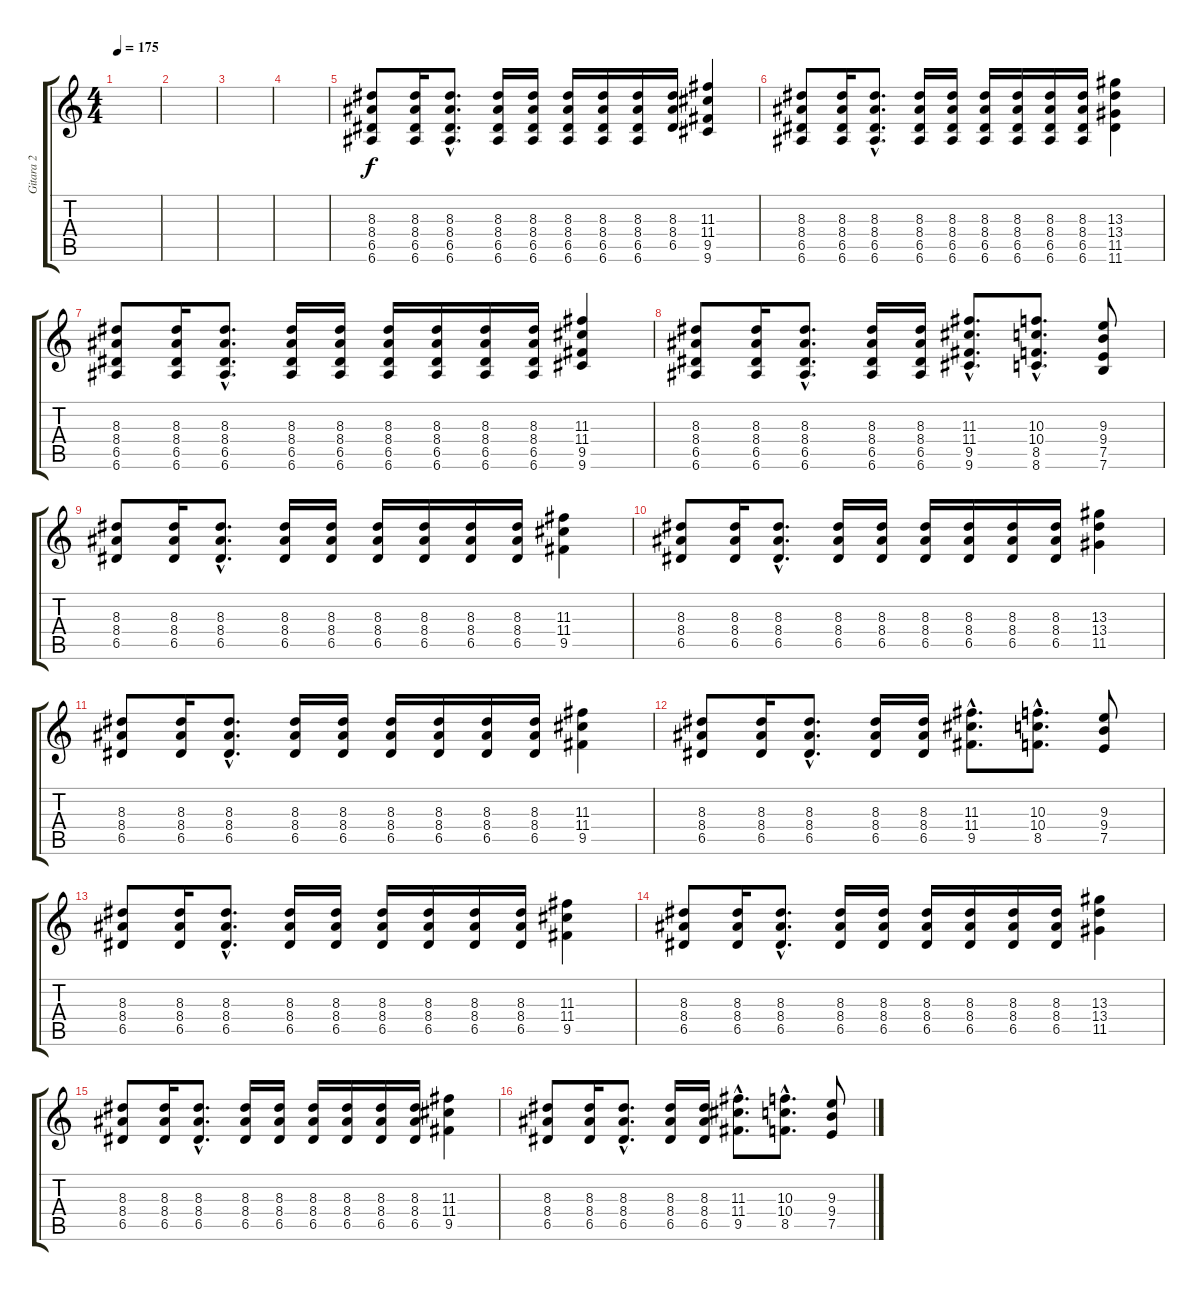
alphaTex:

\track ("Gitara 2" "Gitara 2") {instrument distortionguitar}
\staff {score tabs}
\tuning (E4 B3 G3 D3 A2 E2) {hide}
\ts (4 4)
\tempo 175
\clef g2
\ks c
|
|
|
|
(8.3 8.4 6.5 6.6).8 (8.3 8.4 6.5 6.6).16 (8.3{hac} 8.4{hac} 6.5{hac} 6.6{hac}).8{d} (8.3 8.4 6.5 6.6).16 (8.3 8.4 6.5 6.6).16 (8.3 8.4 6.5 6.6).16 (8.3 8.4 6.5 6.6).16 (8.3 8.4 6.5 6.6).16 (8.3 8.4 6.5).16 (11.3 11.4 9.5 9.6).4 |
(8.3 8.4 6.5 6.6).8 (8.3 8.4 6.5 6.6).16 (8.3{hac} 8.4{hac} 6.5{hac} 6.6{hac}).8{d} (8.3 8.4 6.5 6.6).16 (8.3 8.4 6.5 6.6).16 (8.3 8.4 6.5 6.6).16 (8.3 8.4 6.5 6.6).16 (8.3 8.4 6.5 6.6).16 (8.3 8.4 6.5 6.6).16 (13.3 13.4 11.5 11.6).4 |
(8.3 8.4 6.5 6.6).8 (8.3 8.4 6.5 6.6).16 (8.3{hac} 8.4{hac} 6.5{hac} 6.6{hac}).8{d} (8.3 8.4 6.5 6.6).16 (8.3 8.4 6.5 6.6).16 (8.3 8.4 6.5 6.6).16 (8.3 8.4 6.5 6.6).16 (8.3 8.4 6.5 6.6).16 (8.3 8.4 6.5 6.6).16 (11.3 11.4 9.5 9.6).4 |
(8.3 8.4 6.5 6.6).8 (8.3 8.4 6.5 6.6).16 (8.3{hac} 8.4{hac} 6.5{hac} 6.6{hac}).8{d} (8.3 8.4 6.5 6.6).16 (8.3 8.4 6.5 6.6).16 (11.3{hac} 11.4{hac} 9.5{hac} 9.6{hac}).8{d} (10.3{hac} 10.4{hac} 8.5{hac} 8.6{hac}).8{d} (9.3 9.4 7.5 7.6).8 |
(8.3 8.4 6.5).8 (8.3 8.4 6.5).16 (8.3{hac} 8.4{hac} 6.5{hac}).8{d} (8.3 8.4 6.5).16 (8.3 8.4 6.5).16 (8.3 8.4 6.5).16 (8.3 8.4 6.5).16 (8.3 8.4 6.5).16 (8.3 8.4 6.5).16 (11.3 11.4 9.5).4 |
(8.3 8.4 6.5).8 (8.3 8.4 6.5).16 (8.3{hac} 8.4{hac} 6.5{hac}).8{d} (8.3 8.4 6.5).16 (8.3 8.4 6.5).16 (8.3 8.4 6.5).16 (8.3 8.4 6.5).16 (8.3 8.4 6.5).16 (8.3 8.4 6.5).16 (13.3 13.4 11.5).4 |
(8.3 8.4 6.5).8 (8.3 8.4 6.5).16 (8.3{hac} 8.4{hac} 6.5{hac}).8{d} (8.3 8.4 6.5).16 (8.3 8.4 6.5).16 (8.3 8.4 6.5).16 (8.3 8.4 6.5).16 (8.3 8.4 6.5).16 (8.3 8.4 6.5).16 (11.3 11.4 9.5).4 |
(8.3 8.4 6.5).8 (8.3 8.4 6.5).16 (8.3{hac} 8.4{hac} 6.5{hac}).8{d} (8.3 8.4 6.5).16 (8.3 8.4 6.5).16 (11.3{hac} 11.4{hac} 9.5{hac}).8{d} (10.3{hac} 10.4{hac} 8.5{hac}).8{d} (9.3 9.4 7.5).8 |
(8.3 8.4 6.5).8 (8.3 8.4 6.5).16 (8.3{hac} 8.4{hac} 6.5{hac}).8{d} (8.3 8.4 6.5).16 (8.3 8.4 6.5).16 (8.3 8.4 6.5).16 (8.3 8.4 6.5).16 (8.3 8.4 6.5).16 (8.3 8.4 6.5).16 (11.3 11.4 9.5).4 |
(8.3 8.4 6.5).8 (8.3 8.4 6.5).16 (8.3{hac} 8.4{hac} 6.5{hac}).8{d} (8.3 8.4 6.5).16 (8.3 8.4 6.5).16 (8.3 8.4 6.5).16 (8.3 8.4 6.5).16 (8.3 8.4 6.5).16 (8.3 8.4 6.5).16 (13.3 13.4 11.5).4 |
(8.3 8.4 6.5).8 (8.3 8.4 6.5).16 (8.3{hac} 8.4{hac} 6.5{hac}).8{d} (8.3 8.4 6.5).16 (8.3 8.4 6.5).16 (8.3 8.4 6.5).16 (8.3 8.4 6.5).16 (8.3 8.4 6.5).16 (8.3 8.4 6.5).16 (11.3 11.4 9.5).4 |
(8.3 8.4 6.5).8 (8.3 8.4 6.5).16 (8.3{hac} 8.4{hac} 6.5{hac}).8{d} (8.3 8.4 6.5).16 (8.3 8.4 6.5).16 (11.3{hac} 11.4{hac} 9.5{hac}).8{d} (10.3{hac} 10.4{hac} 8.5{hac}).8{d} (9.3 9.4 7.5).8
